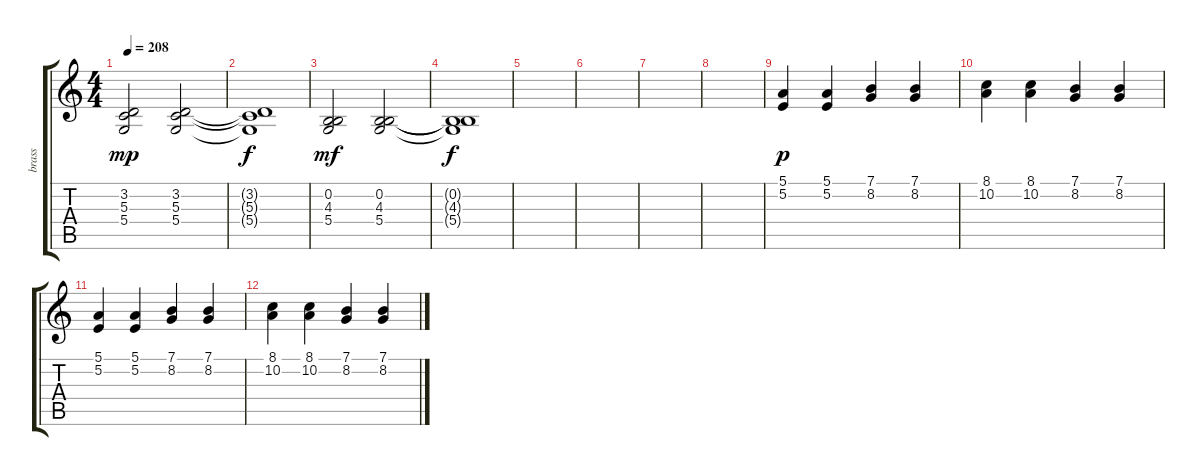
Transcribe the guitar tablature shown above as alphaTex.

\track ("brass" "brass") {instrument frenchhorn}
\staff {score tabs}
\tuning (E4 B3 G3 D3 A2 E2) {hide}
\ts (4 4)
\tempo 208
\clef g2
\ks c
(3.2 5.3 5.4).2{dy mp} (3.2 5.3 5.4).2 |
(3.2{t} 5.3{t} 5.4{t}).1{dy f} |
(0.2 4.3 5.4).2{dy mf} (0.2 4.3 5.4).2 |
(0.2{t} 4.3{t} 5.4{t}).1{dy f} |
|
|
|
|
(5.1 5.2).4{dy p} (5.1 5.2).4 (7.1 8.2).4 (7.1 8.2).4 |
(8.1 10.2).4 (8.1 10.2).4 (7.1 8.2).4 (7.1 8.2).4 |
(5.1 5.2).4 (5.1 5.2).4 (7.1 8.2).4 (7.1 8.2).4 |
(8.1 10.2).4 (8.1 10.2).4 (7.1 8.2).4 (7.1 8.2).4
